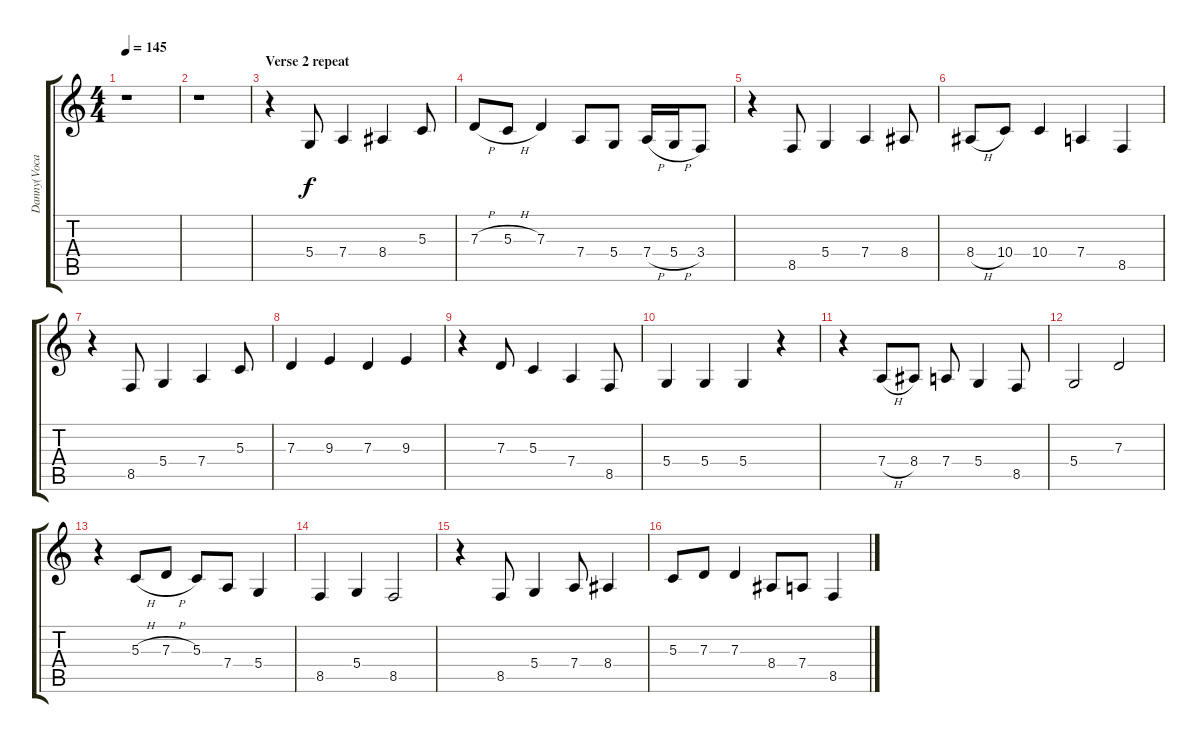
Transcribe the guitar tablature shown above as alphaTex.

\track ("Danny(Vocals)" "Danny(Voca") {instrument oboe}
\staff {score tabs}
\tuning (E4 B3 G3 D3 A2 E2) {hide}
\ts (4 4)
\tempo 145
\clef g2
\ks c
r.1{dy f} |
r.1 |
\section ("" "Verse 2 repeat")
r.4 5.4.8 7.4.4 8.4.4 5.3.8 |
7.3{h}.8 5.3{h}.8 7.3.4 7.4.8 5.4.8 7.4{h}.16 5.4{h}.16 3.4.8 |
r.4 8.5.8 5.4.4 7.4.4 8.4.8 |
8.4{h}.8 10.4.8 10.4.4 7.4.4 8.5.4 |
r.4 8.5.8 5.4.4 7.4.4 5.3.8 |
7.3.4 9.3.4 7.3.4 9.3.4 |
r.4 7.3.8 5.3.4 7.4.4 8.5.8 |
5.4.4 5.4.4 5.4.4 r.4 |
r.4 7.4{h}.8 8.4.8 7.4.8 5.4.4 8.5.8 |
5.4.2 7.3.2 |
r.4 5.3{h}.8 7.3{h}.8 5.3.8 7.4.8 5.4.4 |
8.5.4 5.4.4 8.5.2 |
r.4 8.5.8 5.4.4 7.4.8 8.4.4 |
5.3.8 7.3.8 7.3.4 8.4.8 7.4.8 8.5.4
